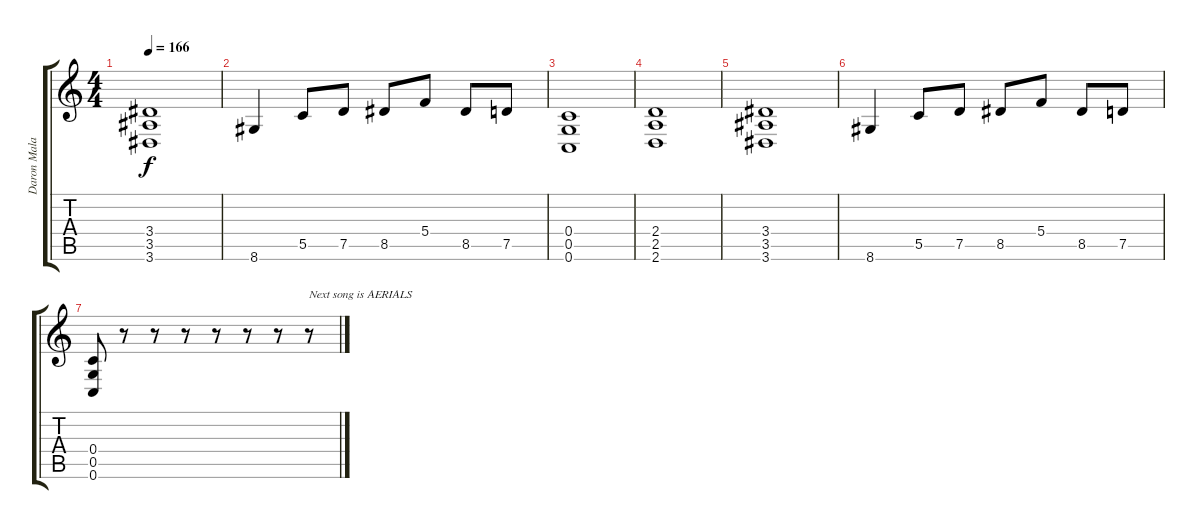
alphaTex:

\track ("Daron Malakian" "Daron Mala") {instrument distortionguitar}
\staff {score tabs}
\tuning (D4 A3 F3 C3 G2 C2) {hide}
\ts (4 4)
\tempo 166
\clef g2
\ks c
(3.4 3.5 3.6).1{dy f} |
8.6.4 5.5.8 7.5.8 8.5.8 5.4.8 8.5.8 7.5.8 |
(0.4 0.5 0.6).1 |
(2.4 2.5 2.6).1 |
(3.4 3.5 3.6).1 |
8.6.4 5.5.8 7.5.8 8.5.8 5.4.8 8.5.8 7.5.8 |
(0.4 0.5 0.6).8 r.8 r.8 r.8 r.8 r.8 r.8 r.8{txt "Next song is AERIALS"}
